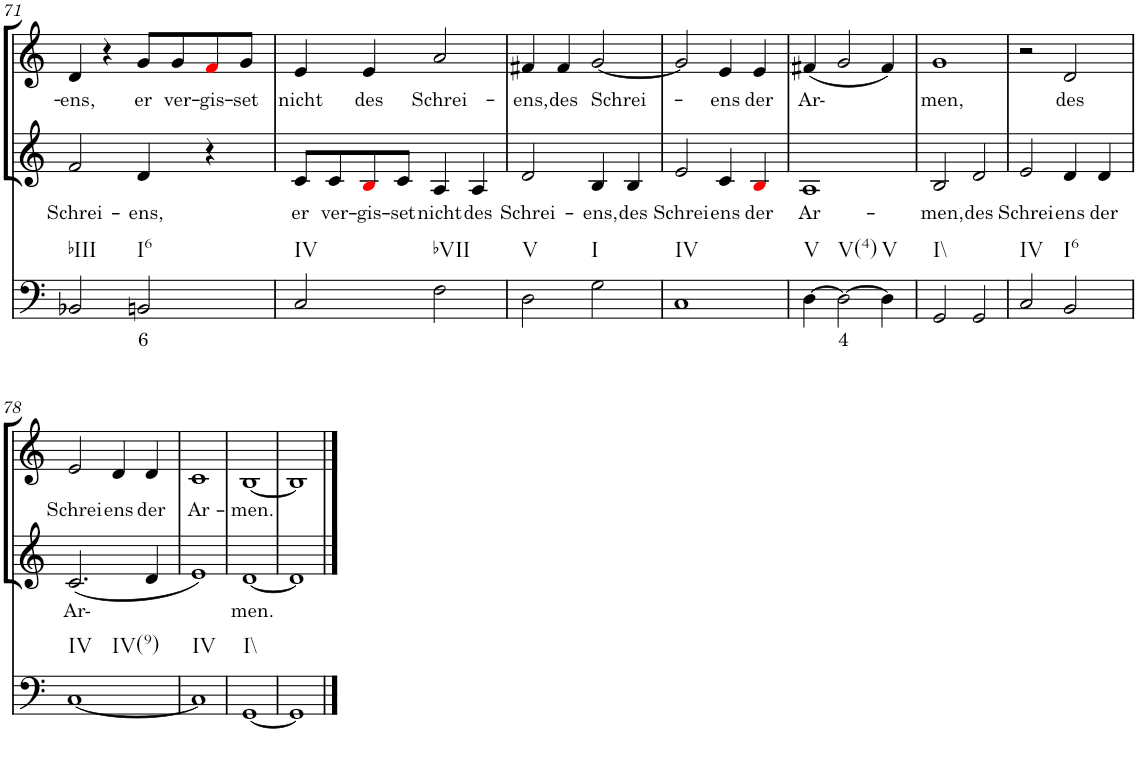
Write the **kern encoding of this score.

**kern	**text	**kern	**text	**kern	**text
*part3	*part3	*part2	*part2	*part1	*part1
*staff3	*staff3	*staff2	*staff2	*staff1	*staff1
*I"Continuo	*	*I"Alto II	*	*I"Alto I	*
!!LO:PB:g=z
*clefF4	*	*clefG2	*	*clefG2	*
*k[]	*	*k[]	*	*k[]	*
*M4/4	*	*M4/4	*	*M4/4	*
=71	=71	=71	=71	=71	=71
!LO:TX:b:t=bIII	!	!	!	!	!
!	!	!	!LO:LY:b	!	!LO:LY:b
2BB-X/	.	2f/	Schrei-	4d/	ens,
.	.	.	.	4r	.
!LO:TX:b:t=I6	!	!	!	!	!
!	!LO:LY:b	!	!LO:LY:b	!	!LO:LY:b
2BBn/	6	4d/	ens,	8g/L	er
!	!	!	!	!	!LO:LY:b
.	.	.	.	8g/	ver-
!	!	!	!	!	!LO:LY:b
.	.	4r	.	8fi/	gis-
!	!	!	!	!	!LO:LY:b
.	.	.	.	8g/J	set
=72	=72	=72	=72	=72	=72
!LO:TX:b:t=IV	!	!	!	!	!
!	!	!	!LO:LY:b	!	!LO:LY:b
2C/	.	8c/L	er	4e/	nicht
!	!	!	!LO:LY:b	!	!
.	.	8c/	ver-	.	.
!	!	!	!LO:LY:b	!	!LO:LY:b
.	.	8Bi/	gis-	4e/	des
!	!	!	!LO:LY:b	!	!
.	.	8c/J	set	.	.
!LO:TX:b:t=bVII	!	!	!	!	!
!	!	!	!LO:LY:b	!	!LO:LY:b
2F\	.	4A/	nicht	2a/	Schrei-
!	!	!	!LO:LY:b	!	!
.	.	4A/	des	.	.
=73	=73	=73	=73	=73	=73
!LO:TX:b:t=V	!	!	!	!	!
!	!	!	!LO:LY:b	!	!LO:LY:b
2D\	.	2d/	Schrei-	4f#X/	ens,
!	!	!	!	!	!LO:LY:b
.	.	.	.	4f#/	des
!LO:TX:b:t=I	!	!	!	!	!
!	!	!	!LO:LY:b	!	!LO:LY:b
2G\	.	4B/	ens,	[2g/	Schrei-
!	!	!	!LO:LY:b	!	!
.	.	4B/	des	.	.
=74	=74	=74	=74	=74	=74
!LO:TX:b:t=IV	!	!	!	!	!
!	!	!	!LO:LY:b	!	!
1C	.	2e/	Schrei-	2g/]	.
!	!	!	!LO:LY:b	!	!LO:LY:b
.	.	4c/	ens	4e/	ens
!	!	!	!LO:LY:b	!	!LO:LY:b
.	.	4Bi/	der	4e/	der
=75	=75	=75	=75	=75	=75
!LO:TX:b:t=V	!	!	!	!	!
!	!	!	!LO:LY:b	!	!LO:LY:b
[4D\	.	1A	Ar-	(4f#X/	Ar-
!LO:TX:b:t=V(4)	!	!	!	!	!
!	!LO:LY:b	!	!	!	!
2D\_	4	.	.	2g/	.
!LO:TX:b:t=V	!	!	!	!	!
4D\]	.	.	.	4f#/)	.
=76	=76	=76	=76	=76	=76
!LO:TX:b:t=I\\	!	!	!	!	!
!	!	!	!LO:LY:b	!	!LO:LY:b
2GG/	.	2B/	men,	1g	men,
!	!	!	!LO:LY:b	!	!
2GG/	.	2d/	des	.	.
=77	=77	=77	=77	=77	=77
!LO:TX:b:t=IV	!	!	!	!	!
!	!	!	!LO:LY:b	!	!
2C/	.	2e/	Schrei-	2r	.
!LO:TX:b:t=I6	!	!	!	!	!
!	!	!	!LO:LY:b	!	!LO:LY:b
2BB/	.	4d/	ens	2d/	des
!	!	!	!LO:LY:b	!	!
.	.	4d/	der	.	.
!!LO:LB:g=z
=78	=78	=78	=78	=78	=78
!LO:TX:b:t=IV	!	!	!	!	!
!LO:TX:b:t=IV(9)	!	!	!	!	!
!	!	!	!LO:LY:b	!	!LO:LY:b
[1C	.	(2.c/	Ar-	2e/	Schrei-
!	!	!	!	!	!LO:LY:b
.	.	.	.	4d/	ens
!	!	!	!	!	!LO:LY:b
.	.	4d/	.	4d/	der
=79	=79	=79	=79	=79	=79
!LO:TX:b:t=IV	!	!	!	!	!
!	!	!	!	!	!LO:LY:b
1C]	.	1e)	.	1c	Ar-
=80	=80	=80	=80	=80	=80
!LO:TX:b:t=I\\	!	!	!	!	!
!	!	!	!LO:LY:b	!	!LO:LY:b
[1GG	.	[1d	men.	[1B	men.
=81	=81	=81	=81	=81	=81
1GG]	.	1d]	.	1B]	.
==	==	==	==	==	==
*-	*-	*-	*-	*-	*-
